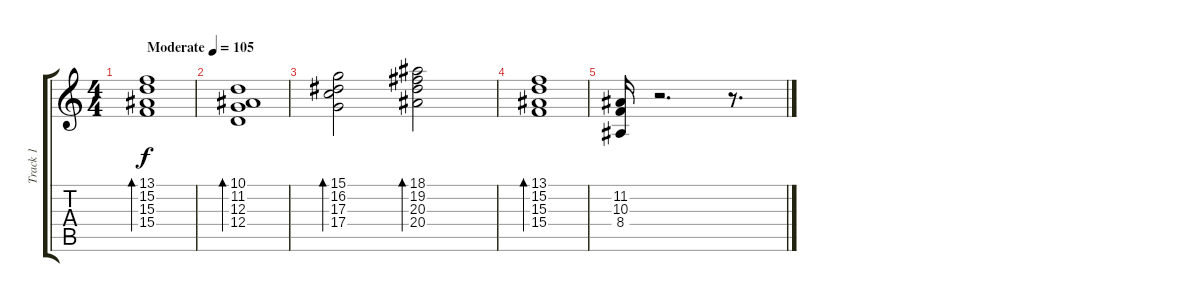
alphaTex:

\track ("Track 1" "Track 1") {instrument acousticgrandpiano}
\staff {score tabs}
\tuning (E4 B3 G3 D3 A2 E2) {hide}
\ts (4 4)
\tempo (105 "Moderate")
\clef g2
\ks c
(13.1 15.2 15.3 15.4).1{bd 480 dy f instrument acousticgrandpiano} |
(10.1 11.2 12.3 12.4).1{bd 480} |
(15.1 16.2 17.3 17.4).2{bd 480} (18.1 19.2 20.3 20.4).2{bd 480} |
(13.1 15.2 15.3 15.4).1{bd 480} |
(11.2 10.3 8.4).16 r.2{d} r.8{d}
